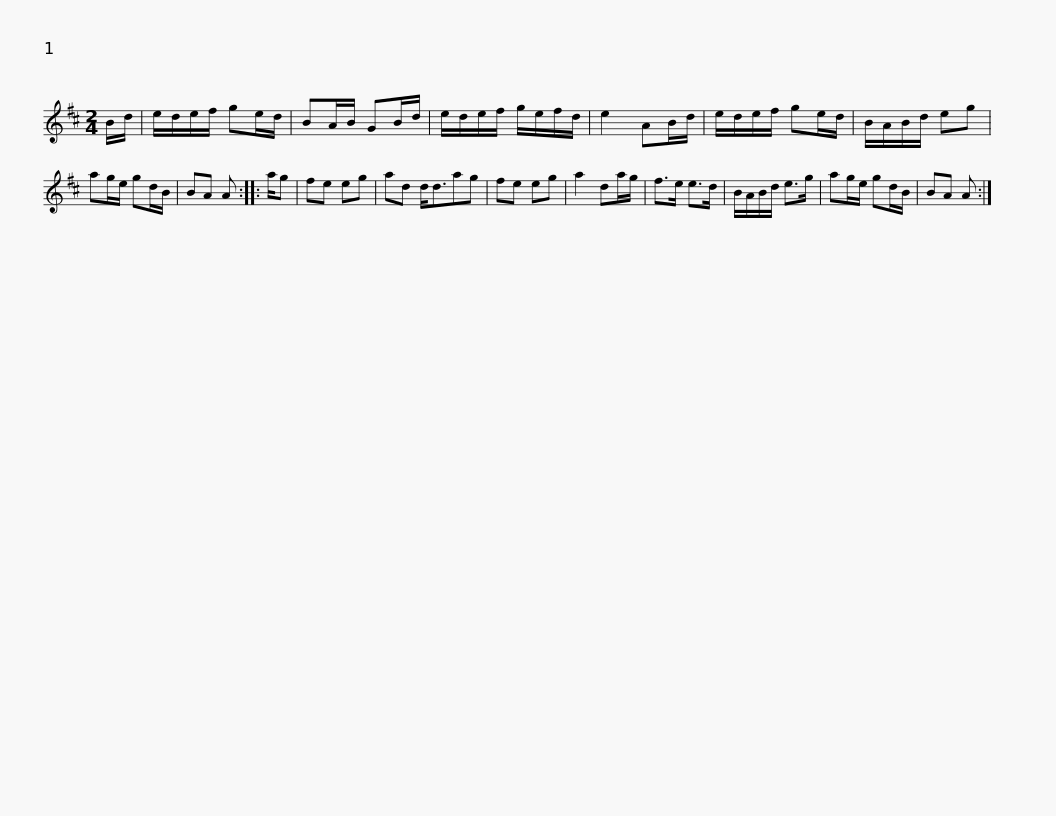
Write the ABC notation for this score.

X:1
L:1/8
M:2/4
I:linebreak $
K:D
V:1 treble
V:1
 B/d/ | e/d/e/f/ ge/d/ | BA/B/ GB/d/ | e/d/e/f/ g/e/f/d/ | e2 AB/d/ | %5
 e/d/e/f/ ge/d/ | B/A/B/d/ eg | ag/e/ gd/B/ |$ BA A :: a/g | %10
 fe eg | ad d<dag | fe eg | a2 da/g/ | f>e e>d | %15
 B/A/B/d/ e>g | ag/e/ gd/B/ |$ BA A :| %18
